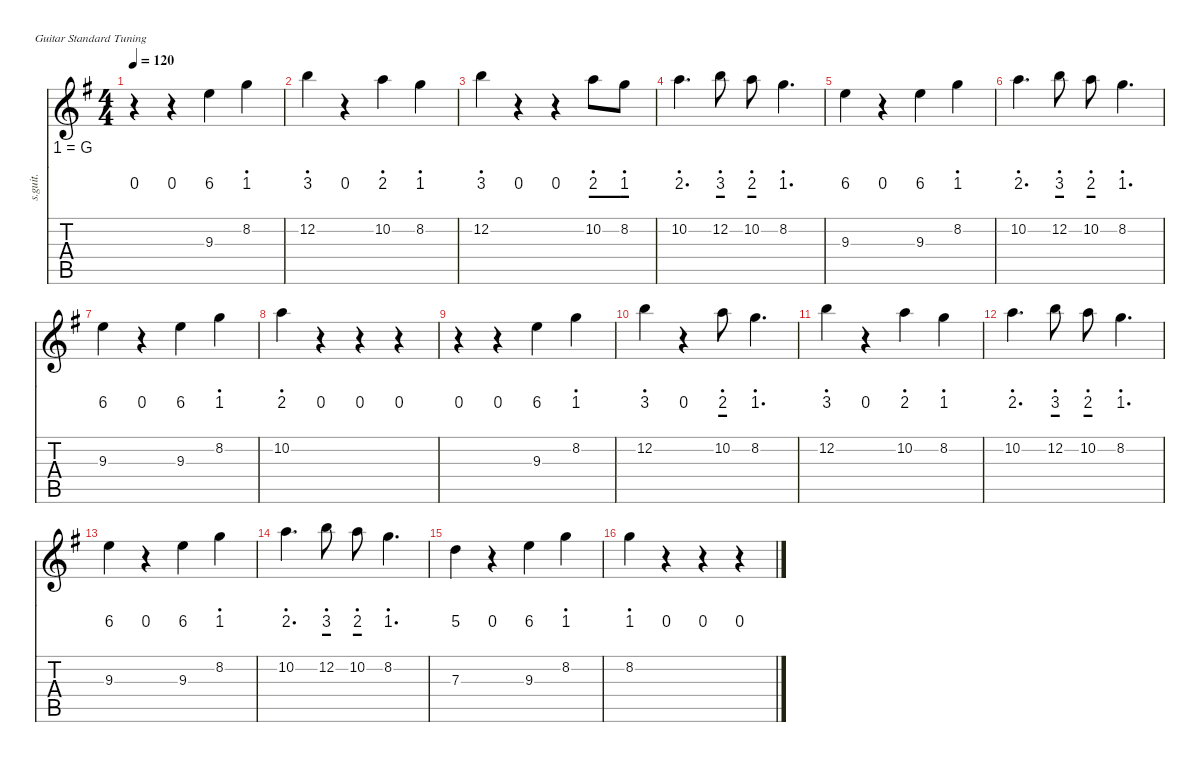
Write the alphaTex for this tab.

\defaultSystemsLayout 4
\hideDynamics
\bracketExtendMode nobrackets
\track ("Steel Guitar" "s.guit.") {defaultSystemsLayout 4 instrument acousticguitarsteel}
\staff {score tabs numbered}
\tuning (E4 B3 G3 D3 A2 E2)
\ts (4 4)
\tempo 120
\clef g2
\ks g
r.4{dy mf beam Down} r.4{beam Down} 9.3{acc forcenatural}.4{beam Down} 8.2{acc forcenatural}.4{beam Down} |
12.2{acc forcenatural}.4{beam Down} r.4{beam Down} 10.2{acc forcenatural}.4{beam Down} 8.2{acc forcenatural}.4{beam Down} |
12.2{acc forcenatural}.4{beam Down} r.4{beam Down} r.4{beam Down} 10.2{acc forcenatural}.8{beam Down} 8.2{acc forcenatural}.8{beam Down} |
10.2{acc forcenatural}.4{d beam Down} 12.2{acc forcenatural}.8{beam Down} 10.2{acc forcenatural}.8{beam Down} 8.2{acc forcenatural}.4{d beam Down} |
9.3{acc forcenatural}.4{beam Down} r.4{beam Down} 9.3{acc forcenatural}.4{beam Down} 8.2{acc forcenatural}.4{beam Down} |
10.2{acc forcenatural}.4{d beam Down} 12.2{acc forcenatural}.8{beam Down} 10.2{acc forcenatural}.8{beam Down} 8.2{acc forcenatural}.4{d beam Down} |
9.3{acc forcenatural}.4{beam Down} r.4{beam Down} 9.3{acc forcenatural}.4{beam Down} 8.2{acc forcenatural}.4{beam Down} |
10.2{acc forcenatural}.4{beam Down} r.4{beam Down} r.4{beam Down} r.4{beam Down} |
r.4{beam Down} r.4{beam Down} 9.3{acc forcenatural}.4{beam Down} 8.2{acc forcenatural}.4{beam Down} |
12.2{acc forcenatural}.4{beam Down} r.4{beam Down} 10.2{acc forcenatural}.8{beam Down} 8.2{acc forcenatural}.4{d beam Down} |
12.2{acc forcenatural}.4{beam Down} r.4{beam Down} 10.2{acc forcenatural}.4{beam Down} 8.2{acc forcenatural}.4{beam Down} |
10.2{acc forcenatural}.4{d beam Down} 12.2{acc forcenatural}.8{beam Down} 10.2{acc forcenatural}.8{beam Down} 8.2{acc forcenatural}.4{d beam Down} |
9.3{acc forcenatural}.4{beam Down} r.4{beam Down} 9.3{acc forcenatural}.4{beam Down} 8.2{acc forcenatural}.4{beam Down} |
10.2{acc forcenatural}.4{d beam Down} 12.2{acc forcenatural}.8{beam Down} 10.2{acc forcenatural}.8{beam Down} 8.2{acc forcenatural}.4{d beam Down} |
7.3{acc forcenatural}.4{beam Down} r.4{beam Down} 9.3{acc forcenatural}.4{beam Down} 8.2{acc forcenatural}.4{beam Down} |
8.2{acc forcenatural}.4{beam Down} r.4{beam Down} r.4{beam Down} r.4{beam Down}
